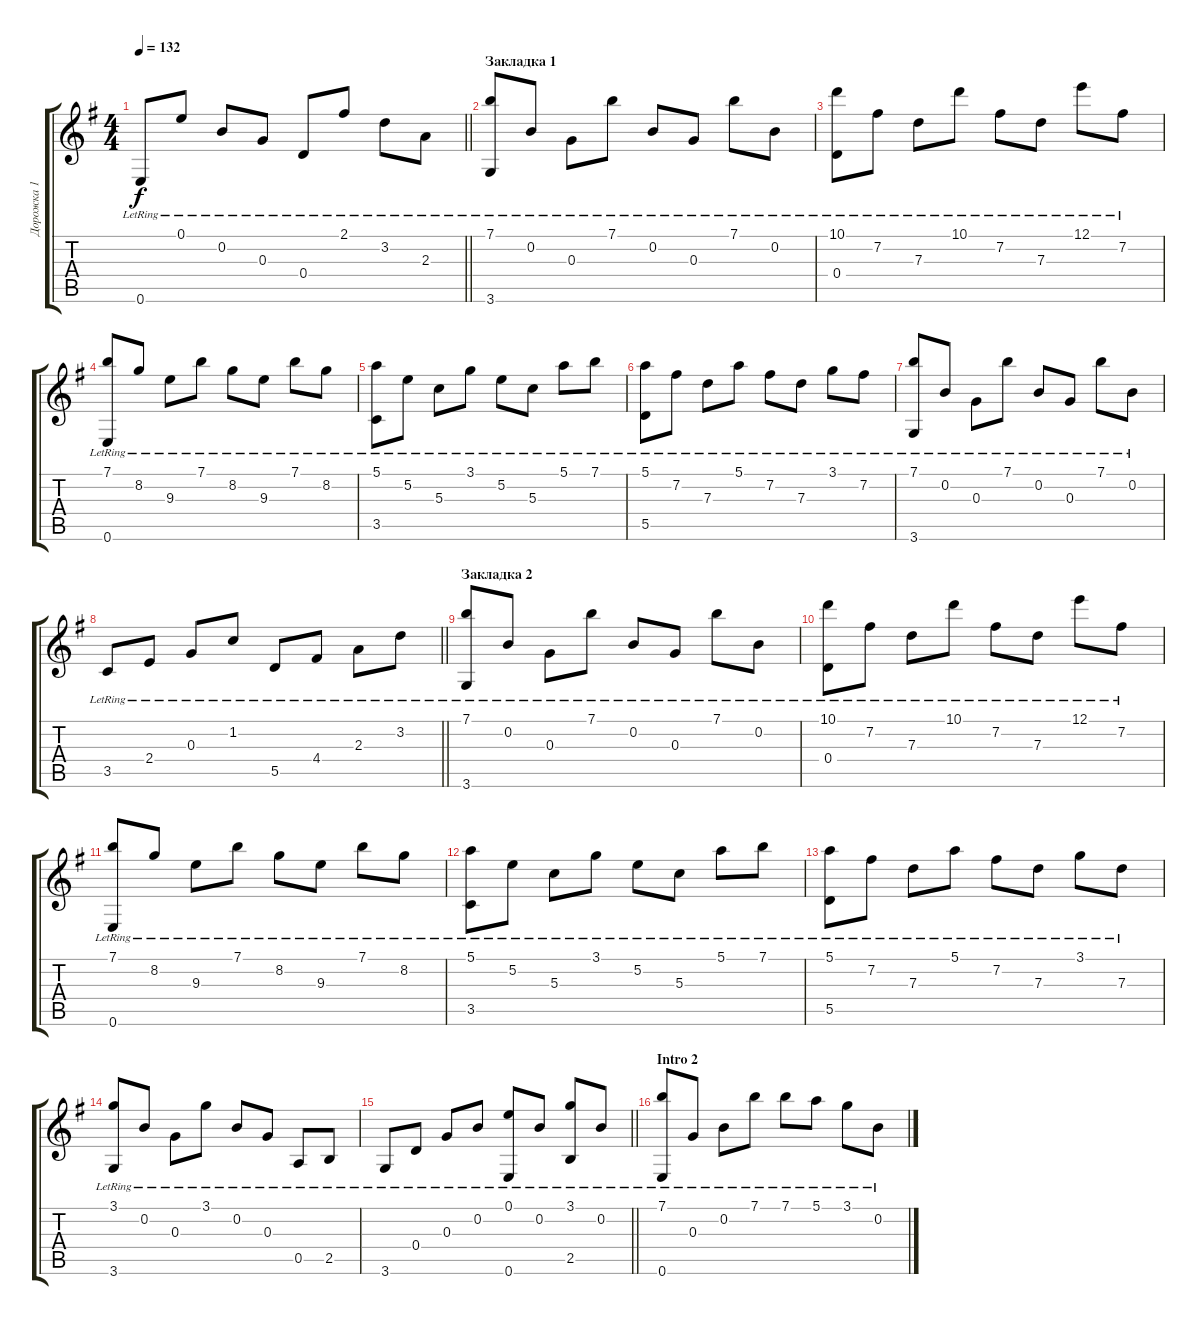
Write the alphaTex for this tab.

\track ("Дорожка 1" "Дорожка 1") {instrument acousticguitarsteel}
\staff {score tabs}
\tuning (E4 B3 G3 D3 A2 E2) {hide}
\ts (4 4)
\tempo 132
\clef g2
\barLineRight lightlight
\ks eminor
0.6{lr}.8{dy f} 0.1{lr}.8 0.2{lr}.8 0.3{lr}.8 0.4{lr}.8 2.1{lr}.8 3.2{lr}.8 2.3{lr}.8 |
\section ("" "Закладка 1")
(7.1{lr} 3.6{lr}).8 0.2{lr}.8 0.3{lr}.8 7.1{lr}.8 0.2{lr}.8 0.3{lr}.8 7.1{lr}.8 0.2{lr}.8 |
(10.1{lr} 0.4{lr}).8 7.2{lr}.8 7.3{lr}.8 10.1{lr}.8 7.2{lr}.8 7.3{lr}.8 12.1{lr}.8 7.2{lr}.8 |
(7.1{lr} 0.6{lr}).8 8.2{lr}.8 9.3{lr}.8 7.1{lr}.8 8.2{lr}.8 9.3{lr}.8 7.1{lr}.8 8.2{lr}.8 |
(5.1{lr} 3.5{lr}).8 5.2{lr}.8 5.3{lr}.8 3.1{lr}.8 5.2{lr}.8 5.3{lr}.8 5.1{lr}.8 7.1{lr}.8 |
(5.1{lr} 5.5{lr}).8 7.2{lr}.8 7.3{lr}.8 5.1{lr}.8 7.2{lr}.8 7.3{lr}.8 3.1{lr}.8 7.2{lr}.8 |
(7.1{lr} 3.6{lr}).8 0.2{lr}.8 0.3{lr}.8 7.1{lr}.8 0.2{lr}.8 0.3{lr}.8 7.1{lr}.8 0.2{lr}.8 |
\barLineRight lightlight
3.5{lr}.8 2.4{lr}.8 0.3{lr}.8 1.2{lr}.8 5.5{lr}.8 4.4{lr}.8 2.3{lr}.8 3.2{lr}.8 |
\section ("" "Закладка 2")
(7.1{lr} 3.6{lr}).8 0.2{lr}.8 0.3{lr}.8 7.1{lr}.8 0.2{lr}.8 0.3{lr}.8 7.1{lr}.8 0.2{lr}.8 |
(10.1{lr} 0.4{lr}).8 7.2{lr}.8 7.3{lr}.8 10.1{lr}.8 7.2{lr}.8 7.3{lr}.8 12.1{lr}.8 7.2{lr}.8 |
(7.1{lr} 0.6{lr}).8 8.2{lr}.8 9.3{lr}.8 7.1{lr}.8 8.2{lr}.8 9.3{lr}.8 7.1{lr}.8 8.2{lr}.8 |
(5.1{lr} 3.5{lr}).8 5.2{lr}.8 5.3{lr}.8 3.1{lr}.8 5.2{lr}.8 5.3{lr}.8 5.1{lr}.8 7.1{lr}.8 |
(5.1{lr} 5.5{lr}).8 7.2{lr}.8 7.3{lr}.8 5.1{lr}.8 7.2{lr}.8 7.3{lr}.8 3.1{lr}.8 7.3{lr}.8 |
(3.1{lr} 3.6{lr}).8 0.2{lr}.8 0.3{lr}.8 3.1{lr}.8 0.2{lr}.8 0.3{lr}.8 0.5{lr}.8 2.5{lr}.8 |
\barLineRight lightlight
3.6{lr}.8 0.4{lr}.8 0.3{lr}.8 0.2{lr}.8 (0.1{lr} 0.6{lr}).8 0.2{lr}.8 (3.1{lr} 2.5{lr}).8 0.2{lr}.8 |
\section ("" "Intro 2")
(7.1{lr} 0.6{lr}).8 0.3{lr}.8 0.2{lr}.8 7.1{lr}.8 7.1{lr}.8 5.1{lr}.8 3.1{lr}.8 0.2{lr}.8
